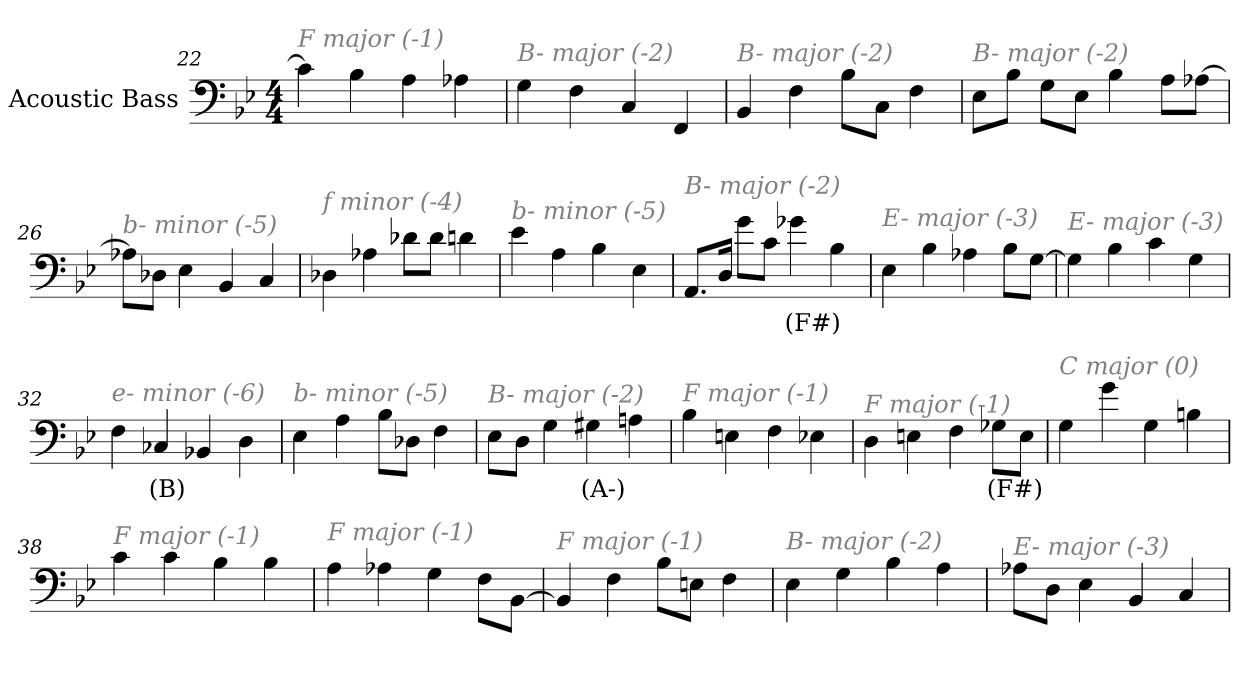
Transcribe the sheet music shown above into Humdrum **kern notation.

**kern	**text
*part1	*part1
*staff1	*staff1
*I"Acoustic Bass	*
*clefF4	*
*ITrd7c12	*
*k[b-e-]	*
*B-:	*
*M4/4	*
=22	=22
!LO:TX:i:color=#808080:t=F major (-1)	!
4C]	.
4BB-	.
4AA	.
4AA-X	.
=23	=23
!LO:TX:i:color=#808080:t=B- major (-2)	!
4GG	.
4FF	.
4CC	.
4FFF	.
=24	=24
!LO:TX:i:color=#808080:t=B- major (-2)	!
4BBB-	.
4FF	.
8BB-L	.
8CCJ	.
4FF	.
=25	=25
!LO:TX:i:color=#808080:t=B- major (-2)	!
8EE-L	.
8BB-J	.
8GGL	.
8EE-J	.
4BB-	.
8AAL	.
[8AA-XJ	.
=26	=26
!LO:TX:i:color=#808080:t=b- minor (-5)	!
8AA-XL]	.
8DD-XJ	.
4EE-	.
4BBB-	.
4CC	.
=27	=27
!LO:TX:i:color=#808080:t=f minor (-4)	!
4DD-X	.
4AA-X	.
8D-XL	.
8D-J	.
4Dn	.
=28	=28
!LO:TX:i:color=#808080:t=b- minor (-5)	!
4E-	.
4AA	.
4BB-	.
4EE-	.
=29	=29
!LO:TX:i:color=#808080:t=B- major (-2)	!
8.AAAL	.
16DDJ	.
8GL	.
8CJ	.
4G-Xi	(F#)
4BB-	.
=30	=30
!LO:TX:i:color=#808080:t=E- major (-3)	!
4EE-	.
4BB-	.
4AA-X	.
8BB-L	.
[8GGJ	.
=31	=31
!LO:TX:i:color=#808080:t=E- major (-3)	!
4GG]	.
4BB-	.
4C	.
4GG	.
=32	=32
!LO:TX:i:color=#808080:t=e- minor (-6)	!
4FF	.
4CC-Xi	(B)
4BBB-X	.
4DD	.
=33	=33
!LO:TX:i:color=#808080:t=b- minor (-5)	!
4EE-	.
4AA	.
8BB-L	.
8DD-XJ	.
4FF	.
=34	=34
!LO:TX:i:color=#808080:t=B- major (-2)	!
8EE-L	.
8DDJ	.
4GG	.
4GG#Xi	(A-)
4AAn	.
=35	=35
!LO:TX:i:color=#808080:t=F major (-1)	!
4BB-	.
4EEn	.
4FF	.
4EE-X	.
=36	=36
!LO:TX:i:color=#808080:t=F major (-1)	!
4DD	.
4EEn	.
4FF	.
8GG-XiL	(F#)
8EEJ	.
=37	=37
!LO:TX:i:color=#808080:t=C major (0)	!
4GG	.
4G	.
4GG	.
4BBn	.
=38	=38
!LO:TX:i:color=#808080:t=F major (-1)	!
4C	.
4C	.
4BB-	.
4BB-	.
=39	=39
!LO:TX:i:color=#808080:t=F major (-1)	!
4AA	.
4AA-X	.
4GG	.
8FFL	.
[8BBB-J	.
=40	=40
!LO:TX:i:color=#808080:t=F major (-1)	!
4BBB-]	.
4FF	.
8BB-L	.
8EEnJ	.
4FF	.
=41	=41
!LO:TX:i:color=#808080:t=B- major (-2)	!
4EE-	.
4GG	.
4BB-	.
4AA	.
=42	=42
!LO:TX:i:color=#808080:t=E- major (-3)	!
8AA-XL	.
8DDJ	.
4EE-	.
4BBB-	.
4CC	.
=	=
*-	*-
